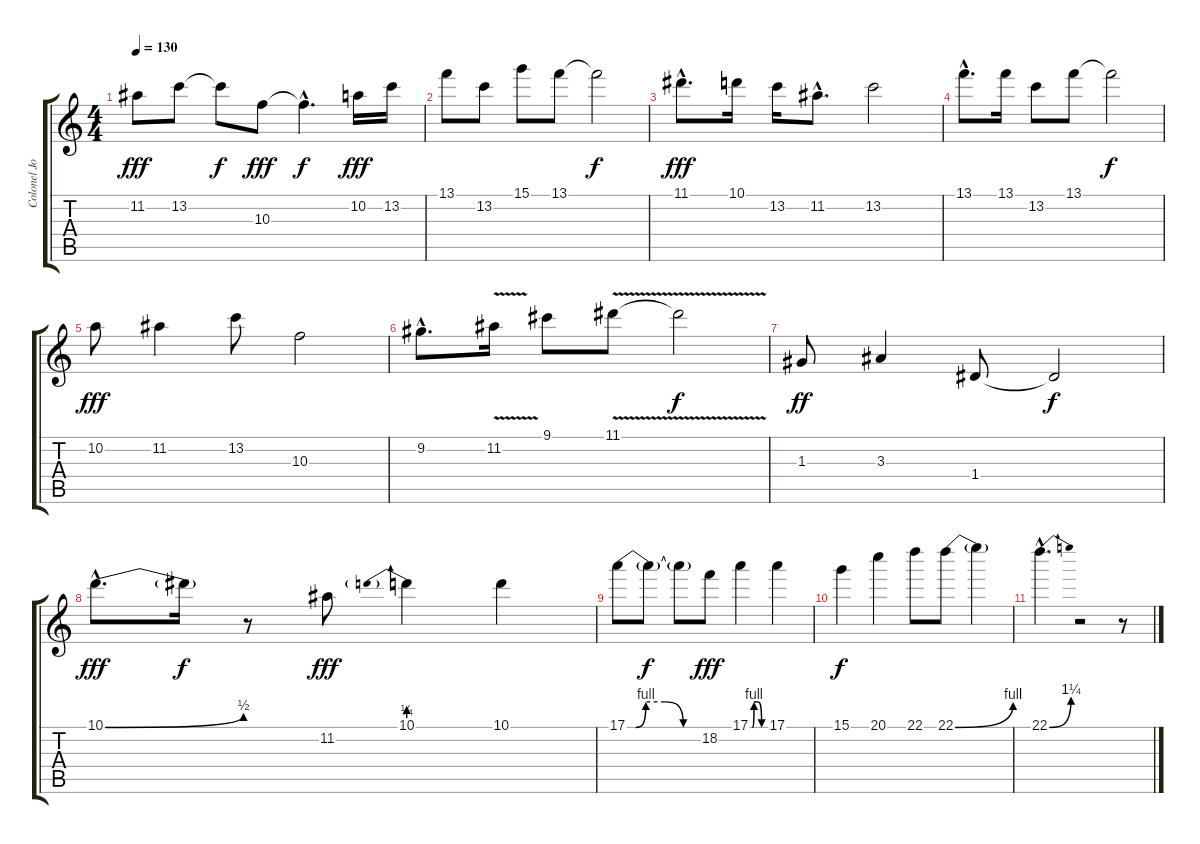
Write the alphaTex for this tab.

\track ("Colonel John 'Hannibal' Smith" "Colonel Jo") {instrument distortionguitar}
\staff {score tabs}
\tuning (E4 B3 G3 D3 A2 E2) {hide}
\ts (4 4)
\tempo 130
\clef g2
\ks c
11.2.8{dy fff} 13.2.8 13.2{t}.8{dy f} 10.3.8{dy fff} 10.3{hac t}.4{d dy f} 10.2.16{dy fff} 13.2.16 |
13.1.8 13.2.8 15.1.8 13.1.8 13.1{t}.2{dy f} |
11.1{hac}.8{d dy fff} 10.1.16 13.2.16 11.2{hac}.8{d} 13.2.2 |
13.1{hac}.8{d} 13.1.16 13.2.8 13.1.8 13.1{t}.2{dy f} |
10.2.8{dy fff} 11.2.4 13.2.8 10.3.2 |
9.2{hac}.8{d} 11.2{v}.16 9.1.8 11.1{v}.8 11.1{t}.2{dy f} |
1.3.8{dy ff} 3.3.4 1.4.8 1.4{t}.2{dy f} |
10.1{be (bend 0 0 60 2) hac}.8{d dy fff} 10.1{t}.16{dy f} r.8 11.2.8{dy fff} 10.1{be (prebend 0 1 60 1)}.4 10.1.4 |
17.1{be (custom 0 0 7 0 15 4 30 4 45 0 60 0)}.8 17.1{t}.8{dy f} 17.1{t}.8 18.2.8{dy fff} 17.1{be (custom 0 0 8 0 15 4 30 4 45 0 60 0)}.4 17.1.4 |
15.1.4{dy f} 20.1.4 22.1.8 22.1{be (bend 0 0 60 4)}.8 22.1{t}.4 |
22.1{be (bend 0 0 60 5) hac}.4{d} r.2 r.8
